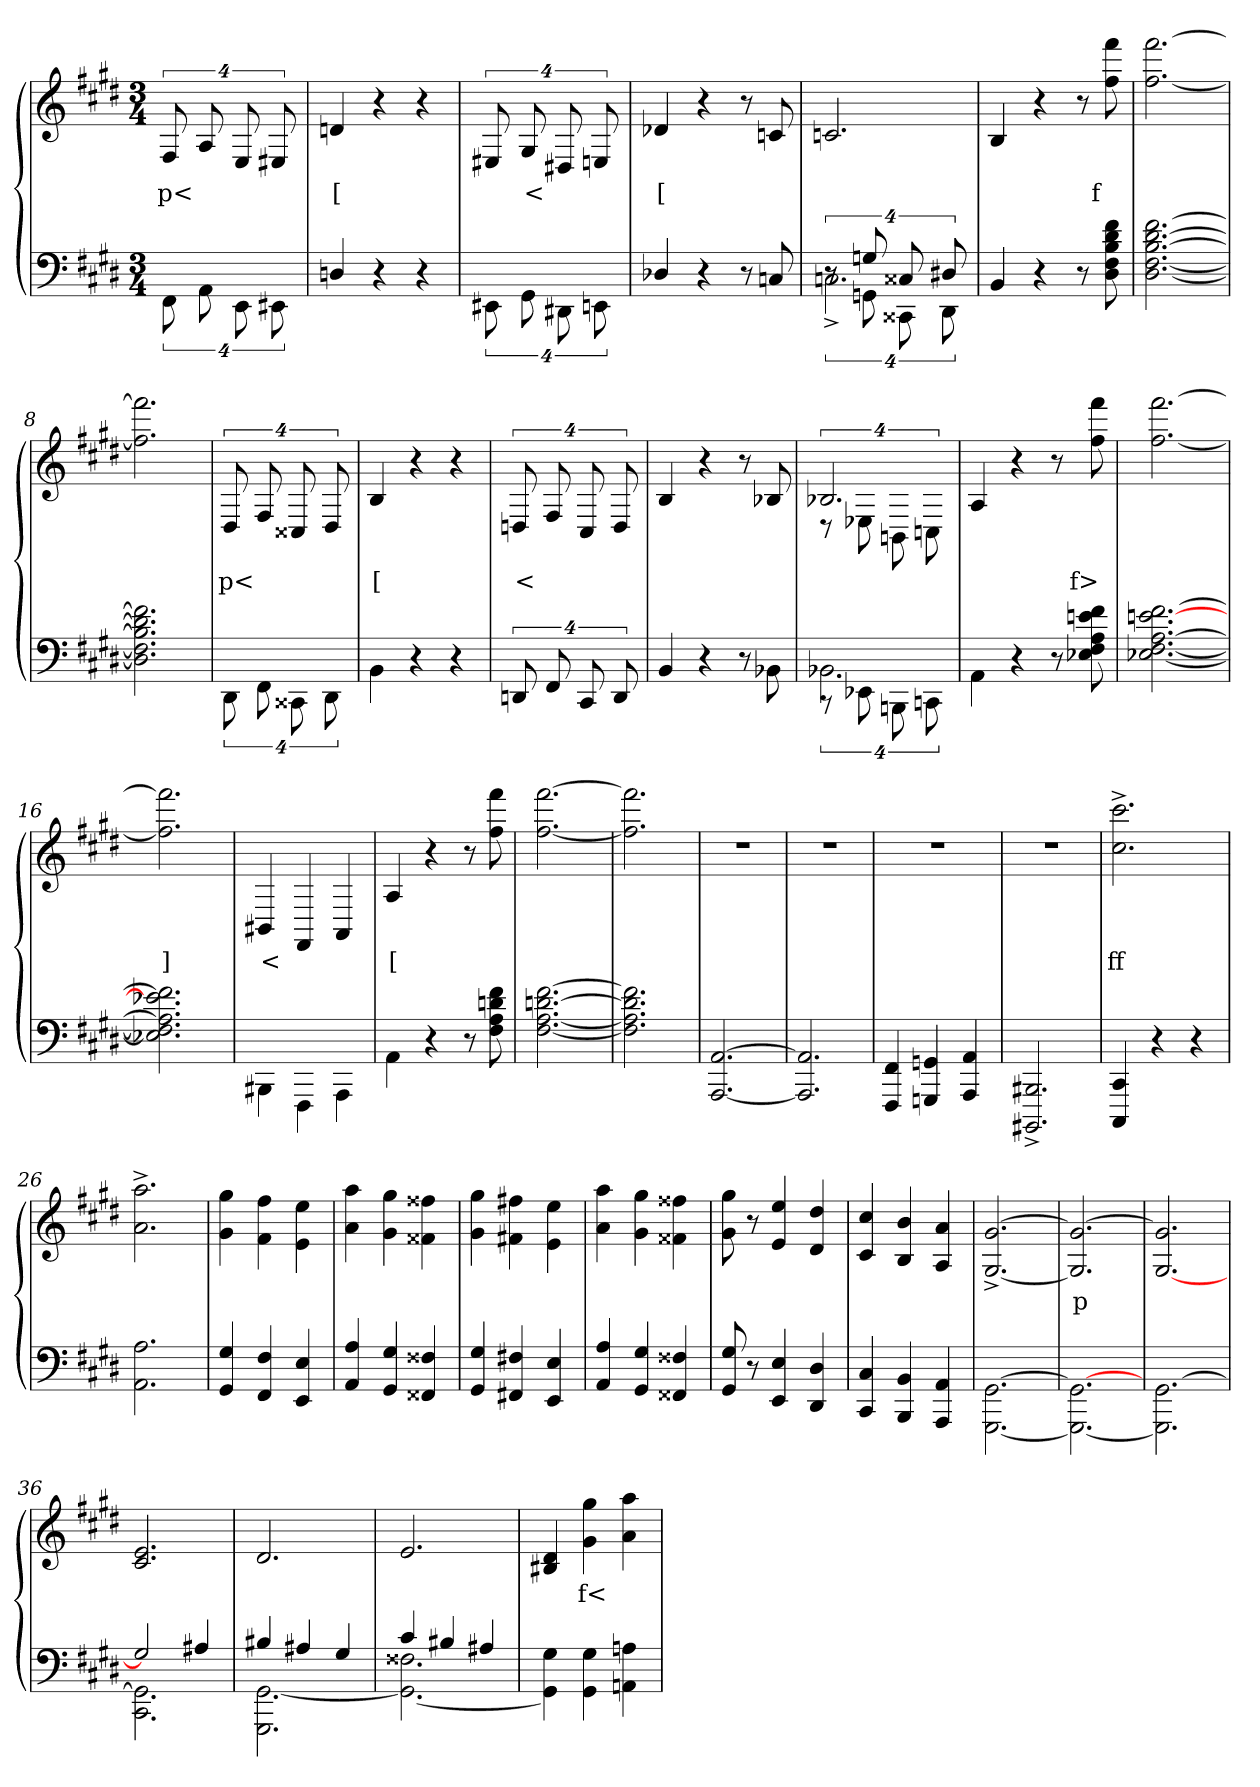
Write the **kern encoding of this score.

**kern	**kern	**text
*part2	*part1	*part1
*staff2	*staff1	*staff1
*clefF4	*clefG2	*
*k[f#c#g#d#]	*k[f#c#g#d#]	*
*M3/4	*M3/4	*
=1	=1	=1
16%3FF#\	16%3F#/	p<
16%3AA\	16%3A/	.
16%3EE\	16%3E/	.
16%3EE#X\	16%3E#X/	.
=2	=2	=2
4Dn/	4dn	[
4r	4r	.
4r	4r	.
=3	=3	=3
16%3EE#X\	16%3E#X/	.
16%3GG#\	16%3G#/	<
16%3DD#X\	16%3D#X/	.
16%3EEn\	16%3En/	.
=4	=4	=4
4D-X/	4d-X	[
4r	4r	.
8r	8r	.
8Cn	8cn	.
=5	=5	=5
*^	*	*
*	*^	*	*
16%3r	2.Cn^>	16%3r	2.cn	.
16%3Gn	.	16%3GGn\	.	.
16%3C##X	.	16%3CC##X\	.	.
16%3D#X	.	16%3DD#\	.	.
*v	*v	*v	*	*
=6	=6	=6
4BB	4B	.
4r	4r	.
8r	8r	.
8f# 8d# 8B 8F# 8D#	8fff# 8ff#	f
=7	=7	=7
[2.f# [2.d# [2.B [2.F# [2.D#	[2.fff# [2.ff#	.
=8	=8	=8
2.f#] 2.d#] 2.B] 2.F#] 2.D#]	2.fff#] 2.ff#]	.
=9	=9	=9
16%3DD#\	16%3D#	p<
16%3FF#\	16%3F#/	.
16%3CC##X\	16%3C##X	.
16%3DD#\	16%3D#	.
=10	=10	=10
4BB\	4B/	[
4r	4r	.
4r	4r	.
=11	=11	=11
16%3DDn	16%3Dn	<
16%3FF#	16%3F#	.
16%3CC#	16%3C#	.
16%3DD	16%3D	.
=12	=12	=12
4BB	4B	.
4r	4r	[
8r	8r	.
8BB-X\	8B-X/	.
=13	=13	=13
*^	*^	*
2.BB-X\	16%3r	2.B-X	16%3r	.
.	16%3EE-X	.	16%3E-X	.
.	16%3BBBn	.	16%3BBn	.
.	16%3CCn	.	16%3Cn	.
*v	*v	*	*	*
*	*v	*v	*
=14	=14	=14
4AA\	4A/	.
4r	4r	.
8r	8r	.
8f# 8en 8A 8F# 8E-X	8fff# 8ff#	f>
=15	=15	=15
[2.f# [2.en [2.A [2.F# [2.E-X	[2.fff# [2.ff#	.
=16	=16	=16
2.f#] 2.e-X] 2.A] 2.F#] 2.E-X]	2.fff#] 2.ff#]	]
=17	=17	=17
4BBB#X\	4BB#X	<
4FFF#\	4FF#	.
4AAA\	4AA	.
=18	=18	=18
4AA\	4A/	[
4r	4r	.
8r	8r	.
8f# 8dn 8A 8F#	8fff# 8ff#	.
=19	=19	=19
[2.f# [2.dn [2.A [2.F#	[2.fff# [2.ff#	.
=20	=20	=20
2.f#] 2.dn] 2.A] 2.F#]	2.fff#] 2.ff#]	.
=21	=21	=21
[2.AA [2.AAA	2.r	f
=22	=22	=22
2.AA] 2.AAA]	2.r	.
=23	=23	=23
4FF# 4FFF#	2.r	.
4GGn 4GGGn	.	.
4AA 4AAA	.	.
=24	=24	=24
2.BBB#X^> 2.BBBB#X^>	2.r	.
=25	=25	=25
4CC# 4CCC#	2.ccc#^> 2.cc#^>	ff
4r	.	.
4r	.	.
=26	=26	=26
2.A 2.AA	2.aa^> 2.a^>	.
=27	=27	=27
4G# 4GG#	4gg# 4g#	.
4F# 4FF#	4ff# 4f#	.
4E 4EE	4ee\ 4e\	.
=28	=28	=28
4A/ 4AA/	4aa 4a	.
4G# 4GG#	4gg# 4g#	.
4F##X 4FF##X	4ff##X 4f##X	.
=29	=29	=29
4G# 4GG#	4gg# 4g#	.
4F#X 4FF#X	4ff#X 4f#X	.
4E 4EE	4ee\ 4e\	.
=30	=30	=30
4A/ 4AA/	4aa 4a	.
4G# 4GG#	4gg# 4g#	.
4F##X 4FF##X	4ff##X 4f##X	.
=31	=31	=31
8G# 8GG#	8gg# 8g#	.
8r	8r	.
4E 4EE	4ee 4e	.
4D# 4DD#	4dd# 4d#	.
=32	=32	=32
4C# 4CC#	4cc# 4c#	.
4BB 4BBB	4b 4B	.
4AA 4AAA	4a 4A	.
=33	=33	=33
[2.GG#\ [2.GGG#\	[2.g#^> [2.G#^>	.
=34	=34	=34
2.GG#\_ 2.GGG#\_	2.g#_ 2.G#]	p
=35	=35	=35
[2.GG#\ 2.GGG#\]	2.g#] [2.G#	.
=36	=36	=36
*^	*	*
2G#]	2.GG#] 2.CC#	2.e 2.c#	.
4A#X	.	.	.
=37	=37	=37	=37
4B#X	[2.GG# 2.GGG#	2.d#	.
4A#X	.	.	.
4G#	.	.	.
=38	=38	=38	=38
4c#	2.F##X 2.GG#_	2.e	.
4B#X	.	.	.
4A#X	.	.	.
*v	*v	*	*
=39	=39	=39
4G#\ 4GG#\]	4d# 4B#X	.
4G#\ 4GG#\	4gg# 4g#	f<
4An 4AAn	4aa 4a	.
=	=	=
*-	*-	*-
